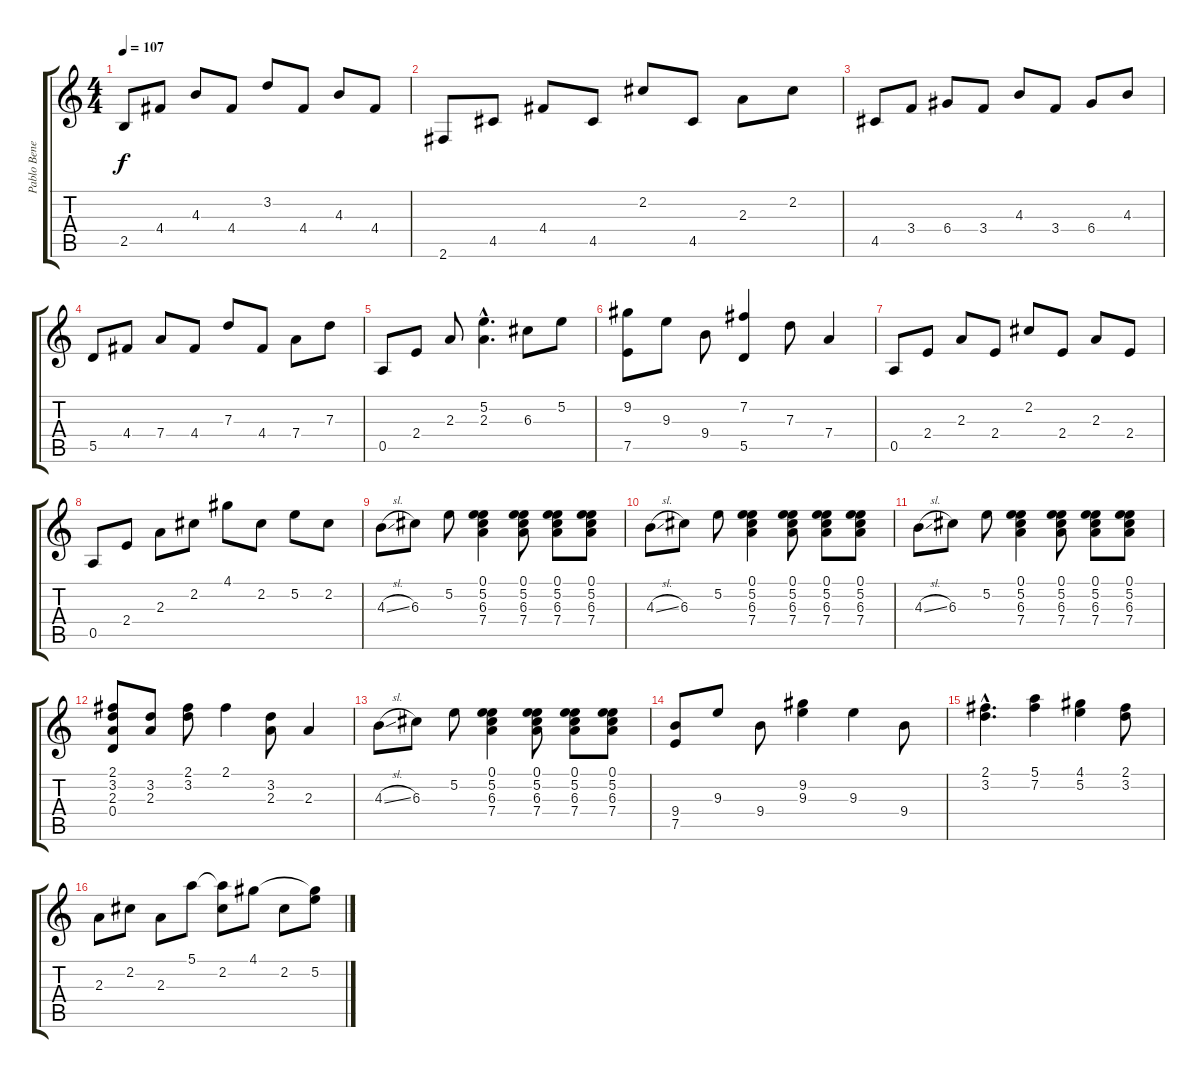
\track ("Pablo Benegas" "Pablo Bene") {instrument acousticguitarnylon}
\staff {score tabs}
\tuning (E4 B3 G3 D3 A2 E2) {hide}
\ts (4 4)
\tempo 107
\clef g2
\ks c
2.5.8{dy f} 4.4.8 4.3.8 4.4.8 3.2.8 4.4.8 4.3.8 4.4.8 |
2.6.8 4.5.8 4.4.8 4.5.8 2.2.8 4.5.8 2.3.8 2.2.8 |
4.5.8 3.4.8 6.4.8 3.4.8 4.3.8 3.4.8 6.4.8 4.3.8 |
5.5.8 4.4.8 7.4.8 4.4.8 7.3.8 4.4.8 7.4.8 7.3.8 |
0.5.8 2.4.8 2.3.8 (5.2{hac} 2.3{hac}).4{d} 6.3.8 5.2.8 |
(9.2 7.5).8 9.3.8 9.4.8 (7.2 5.5).4 7.3.8 7.4.4 |
0.5.8 2.4.8 2.3.8 2.4.8 2.2.8 2.4.8 2.3.8 2.4.8 |
0.5.8 2.4.8 2.3.8 2.2.8 4.1.8 2.2.8 5.2.8 2.2.8 |
4.3{sl}.8 6.3.8 5.2.8 (0.1 5.2 6.3 7.4).4 (0.1 5.2 6.3 7.4).8 (0.1 5.2 6.3 7.4).8 (0.1 5.2 6.3 7.4).8 |
4.3{sl}.8 6.3.8 5.2.8 (0.1 5.2 6.3 7.4).4 (0.1 5.2 6.3 7.4).8 (0.1 5.2 6.3 7.4).8 (0.1 5.2 6.3 7.4).8 |
4.3{sl}.8 6.3.8 5.2.8 (0.1 5.2 6.3 7.4).4 (0.1 5.2 6.3 7.4).8 (0.1 5.2 6.3 7.4).8 (0.1 5.2 6.3 7.4).8 |
(2.1 3.2 2.3 0.4).8 (3.2 2.3).8 (2.1 3.2).8 2.1.4 (3.2 2.3).8 2.3.4 |
4.3{sl}.8 6.3.8 5.2.8 (0.1 5.2 6.3 7.4).4 (0.1 5.2 6.3 7.4).8 (0.1 5.2 6.3 7.4).8 (0.1 5.2 6.3 7.4).8 |
(9.4 7.5).8 9.3.8 9.4.8 (9.2 9.3).4 9.3.4 9.4.8 |
(2.1{hac} 3.2{hac}).4{d} (5.1 7.2).4 (4.1 5.2).4 (2.1 3.2).8 |
2.3.8 2.2.8 2.3.8 5.1.8 (5.1{t} 2.2).8 4.1.8 2.2.8 (4.1{t} 5.2).8
